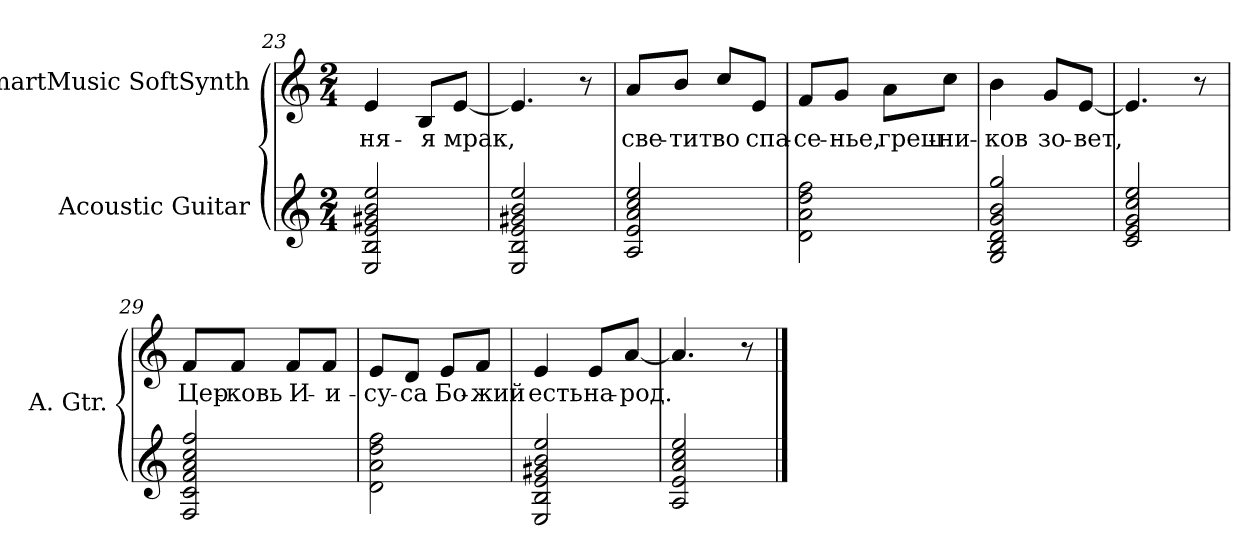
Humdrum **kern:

**kern	**kern	**text
*part2	*part1	*part1
*staff2	*staff1	*staff1
*I"Acoustic Guitar	*I"SmartMusic SoftSynth	*
*I'A. Gtr.	*	*
*clefG2	*clefG2	*
*ITrd7c12	*	*
*k[]	*k[]	*
*a:	*a:	*
*M2/4	*M2/4	*
=23	=23	=23
!	!	!LO:LY:b:color=#000000
2EEi/ 2BBi 2Ei 2G#Xi 2Bi 2ei	4ei/	-ня-
!	!	!LO:LY:b:color=#000000
.	8Bi/L	-я
!	!	!LO:LY:b:color=#000000
.	[<8ei/J	мрак,
=24	=24	=24
2EEi/ 2BBi 2Ei 2G#Xi 2Bi 2ei	4.ei/]	.
.	8r	.
!!LO:LB:g=z
=25	=25	=25
!	!	!LO:LY:b:color=#000000
2AAi/ 2Ei 2Ai 2ci 2ei	8ai/L	све-
!	!	!LO:LY:b:color=#000000
.	8bi/J	-тит
!	!	!LO:LY:b:color=#000000
.	8cci/L	во
!	!	!LO:LY:b:color=#000000
.	8ei/J	спа-
=26	=26	=26
!	!	!LO:LY:b:color=#000000
2Di\ 2Ai 2di 2fi	8fi/L	-се-
!	!	!LO:LY:b:color=#000000
.	8gi/J	-нье,
!	!	!LO:LY:b:color=#000000
.	8ai\L	греш-
!	!	!LO:LY:b:color=#000000
.	8cci\J	-ни-
=27	=27	=27
!	!	!LO:LY:b:color=#000000
2GGi/ 2BBi 2Di 2Gi 2Bi 2gi	4bi\	-ков
!	!	!LO:LY:b:color=#000000
.	8gi/L	зо-
!	!	!LO:LY:b:color=#000000
.	[<8ei/J	-вет,
=28	=28	=28
2Ci/ 2Ei 2Gi 2ci 2ei	4.ei/]	.
.	8r	.
!!LO:PB:g=z
=29	=29	=29
!	!	!LO:LY:b:color=#000000
2FFi/ 2Ci 2Fi 2Ai 2ci 2fi	8fi/L	Цер-
!	!	!LO:LY:b:color=#000000
.	8fi/J	-ковь
!	!	!LO:LY:b:color=#000000
.	8fi/L	И-
!	!	!LO:LY:b:color=#000000
.	8fi/J	-и-
=30	=30	=30
!	!	!LO:LY:b:color=#000000
2Di\ 2Ai 2di 2fi	8ei/L	-су-
!	!	!LO:LY:b:color=#000000
.	8di/J	-са
!	!	!LO:LY:b:color=#000000
.	8ei/L	Бо-
!	!	!LO:LY:b:color=#000000
.	8fi/J	-жий
=31	=31	=31
!	!	!LO:LY:b:color=#000000
2EEi/ 2BBi 2Ei 2G#Xi 2Bi 2ei	4ei/	есть
!	!	!LO:LY:b:color=#000000
.	8ei/L	на-
!	!	!LO:LY:b:color=#000000
.	[<8ai/J	-род.
=32	=32	=32
2AAi/ 2Ei 2Ai 2ci 2ei	4.ai/]	.
.	8r	.
==	==	==
*-	*-	*-
